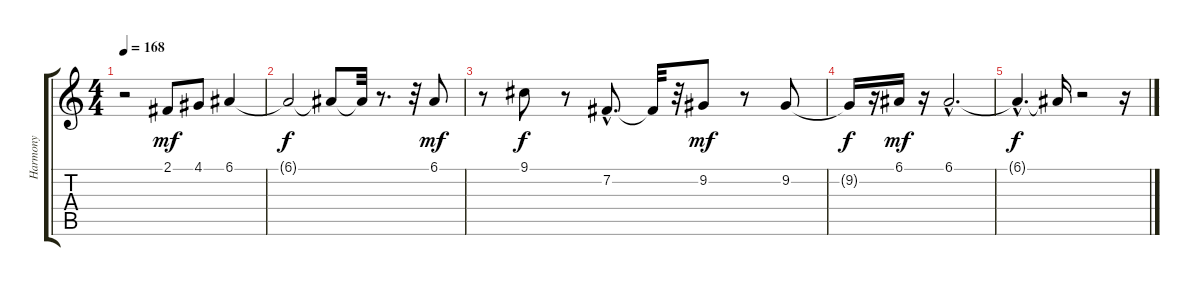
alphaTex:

\track ("Harmony" "Harmony") {instrument flute}
\staff {score tabs}
\tuning (E4 B3 G3 D3 A2 E2) {hide}
\ts (4 4)
\tempo 168
\clef g2
\ks c
r.2{dy f} 2.1.8{dy mf} 4.1.8 6.1.4 |
6.1{t}.2{dy f} 6.1{t}.8 6.1{t}.32 r.8{d} r.32 6.1.8{dy mf} |
r.8 9.1.8{dy f} r.8 7.2{hac}.8{d} 7.2{t}.32 r.32 9.2.8{dy mf} r.8 9.2.8 |
9.2{t}.16{dy f} r.16 6.1.16{dy mf} r.16 6.1{hac}.2{d} |
6.1{hac t}.4{d dy f} 6.1{t}.16 r.2 r.16
